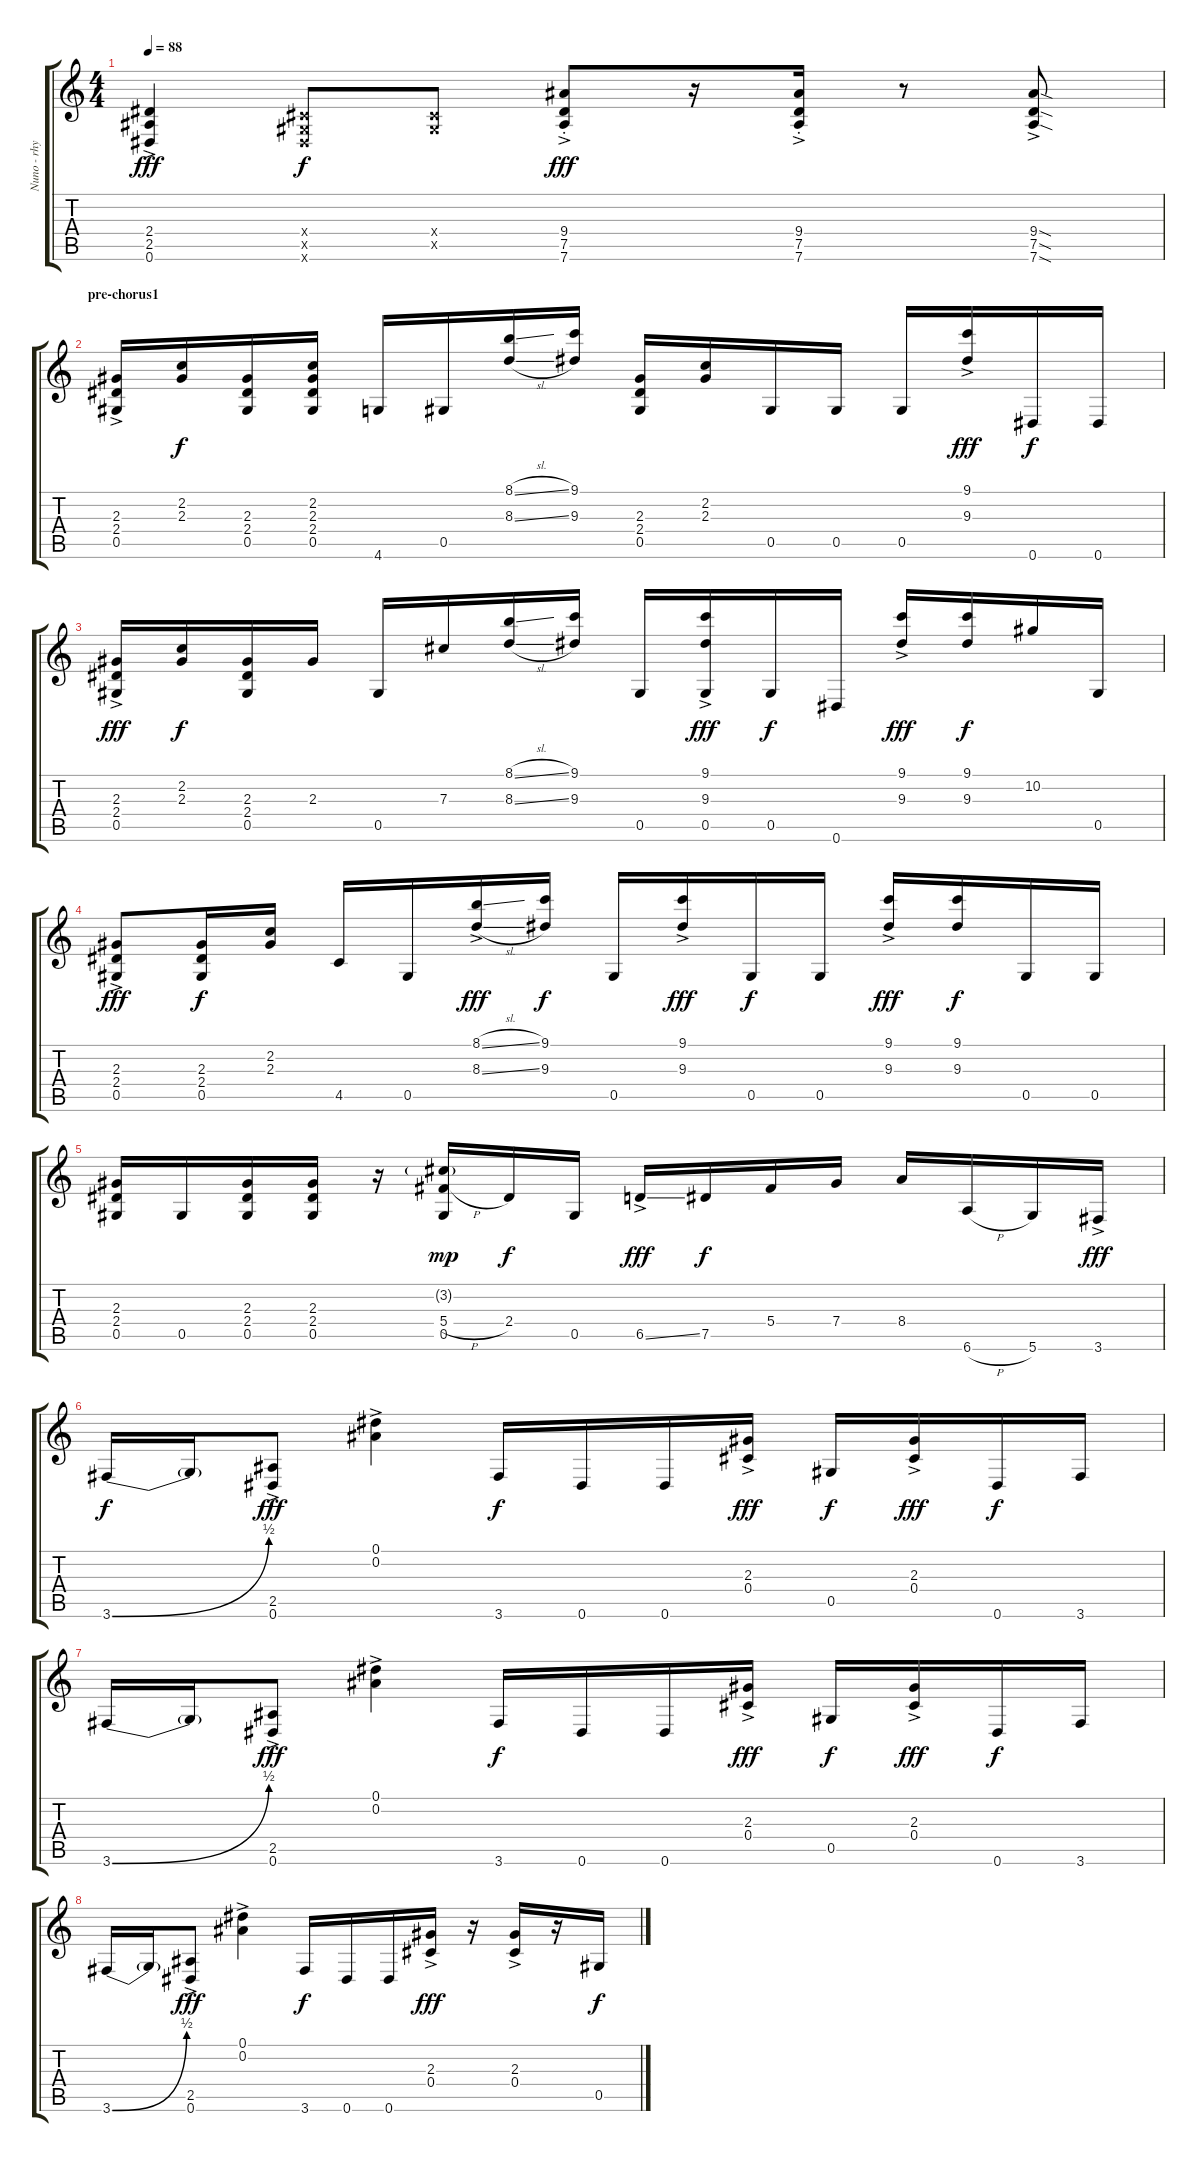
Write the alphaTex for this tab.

\track ("Nuno - rhythm" "Nuno - rhy") {instrument distortionguitar}
\staff {score tabs}
\tuning (Eb4 Bb3 Gb3 Db3 Ab2 Eb2) {hide}
\ts (4 4)
\tempo 88
\clef g2
\ks c
(2.4{ac} 2.5{ac} 0.6{ac}).4{dy fff} (0.4{x} 0.5{x} 0.6{x}).8{dy f} (0.4{x} 0.5{x}).8 (9.4{ac st} 7.5{ac st} 7.6{ac st}).8{dy fff} r.16 (9.4{ac st} 7.5{ac st} 7.6{ac st}).16 r.8 (9.4{sod ac} 7.5{sod ac} 7.6{sod ac}).8 |
\section ("" "pre-chorus1")
(2.3{ac} 2.4{ac} 0.5{ac}).16 (2.2 2.3).16{dy f} (2.3 2.4 0.5).16 (2.2 2.3 2.4 0.5).16 4.6.16 0.5.16 (8.1{sl} 8.3{sl}).16 (9.1 9.3).16 (2.3 2.4 0.5).16 (2.2 2.3).16 0.5.16 0.5.16 0.5.16 (9.1{ac} 9.3{ac}).16{dy fff} 0.6.16{dy f} 0.6.16 |
(2.3{ac} 2.4{ac} 0.5{ac}).16{dy fff} (2.2 2.3).16{dy f} (2.3 2.4 0.5).16 2.3.16 0.5.16 7.3.16 (8.1{sl} 8.3{sl}).16 (9.1 9.3).16 0.5.16 (9.1{ac} 9.3{ac} 0.5).16{dy fff} 0.5.16{dy f} 0.6.16 (9.1{ac} 9.3{ac}).16{dy fff} (9.1 9.3).16{dy f} 10.2.16 0.5.16 |
(2.3{ac} 2.4{ac} 0.5{ac}).8{dy fff} (2.3 2.4 0.5).16{dy f} (2.2 2.3).16 4.5.16 0.5.16 (8.1{sl ac} 8.3{sl ac}).16{dy fff} (9.1 9.3).16{dy f} 0.5.16 (9.1{ac} 9.3{ac}).16{dy fff} 0.5.16{dy f} 0.5.16 (9.1{ac} 9.3{ac}).16{dy fff} (9.1 9.3).16{dy f} 0.5.16 0.5.16 |
(2.3 2.4 0.5).16 0.5.16 (2.3 2.4 0.5).16 (2.3 2.4 0.5).16 r.16 (3.2{g} 5.4{h} 0.5).16{dy mp} 2.4.16{dy f} 0.5.16 6.5{ss ac}.16{dy fff} 7.5.16{dy f} 5.4.16 7.4.16 8.4.16 6.6{h}.16 5.6.16 3.6{ac}.16{dy fff} |
3.6{be (bend 0 0 60 2)}.16{dy f} 3.6{t}.16 (2.5{ac} 0.6{ac}).8{dy fff} (0.1{ac} 0.2{ac}).4 3.6.16{dy f} 0.6.16 0.6.16 (2.3{ac} 0.4{ac}).16{dy fff} 0.5.16{dy f} (2.3{ac} 0.4{ac}).16{dy fff} 0.6.16{dy f} 3.6.16 |
3.6{be (bend 0 0 60 2)}.16 3.6{t}.16 (2.5{ac} 0.6{ac}).8{dy fff} (0.1{ac} 0.2{ac}).4 3.6.16{dy f} 0.6.16 0.6.16 (2.3{ac} 0.4{ac}).16{dy fff} 0.5.16{dy f} (2.3{ac} 0.4{ac}).16{dy fff} 0.6.16{dy f} 3.6.16 |
3.6{be (bend 0 0 60 2)}.16 3.6{t}.16 (2.5{ac} 0.6{ac}).8{dy fff} (0.1{ac} 0.2{ac}).4 3.6.16{dy f} 0.6.16 0.6.16 (2.3{ac} 0.4{ac}).16{dy fff} r.16 (2.3{ac} 0.4{ac}).16 r.16 0.5.16{dy f}
